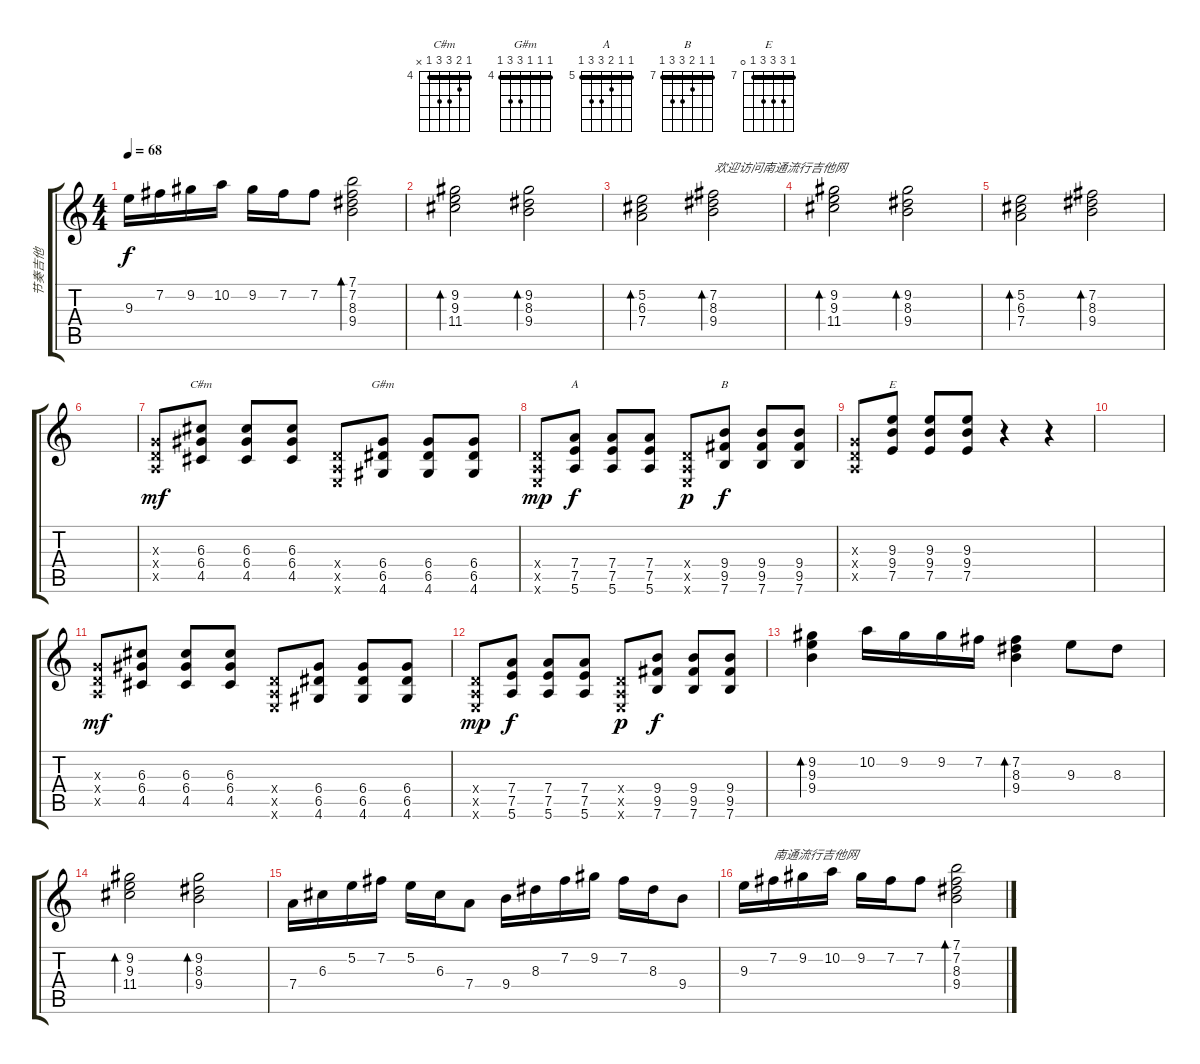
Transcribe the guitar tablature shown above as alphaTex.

\track ("节奏吉他" "节奏吉他") {instrument acousticguitarsteel}
\staff {score tabs}
\tuning (E4 B3 G3 D3 A2 E2) {hide}
\chord ("C#m" 4 5 6 6 4 x) {firstfret 4 barre 4}
\chord ("G#m" 4 4 4 6 6 4) {firstfret 4 barre 4}
\chord ("A" 5 5 6 7 7 5) {firstfret 5 barre 5}
\chord ("B" 7 7 8 9 9 7) {firstfret 7 barre 7}
\chord ("E" 7 9 9 9 7 0) {firstfret 7 barre 7}
\ts (4 4)
\tempo 68
\clef g2
\ks c
9.3.16{dy f} 7.2.16 9.2.16 10.2.16 9.2.16 7.2.16 7.2.8 (7.1 7.2 8.3 9.4).2{bd 120} |
(9.2 9.3 11.4).2{bd 240} (9.2 8.3 9.4).2{bd 240} |
(5.2 6.3 7.4).2{bd 240 txt "                        欢迎访问南通流行吉他网"} (7.2 8.3 9.4).2{bd 240} |
(9.2 9.3 11.4).2{bd 240} (9.2 8.3 9.4).2{bd 240} |
(5.2 6.3 7.4).2{bd 240} (7.2 8.3 9.4).2{bd 240} |
|
(0.3{x} 0.4{x} 0.5{x}).8{dy mf volume 8 instrument overdrivenguitar} (6.3 6.4 4.5).8{ch "C#m"} (6.3 6.4 4.5).8 (6.3 6.4 4.5).8 (0.4{x} 0.5{x} 0.6{x}).8 (6.4 6.5 4.6).8{ch "G#m"} (6.4 6.5 4.6).8 (6.4 6.5 4.6).8 |
(0.4{x} 0.5{x} 0.6{x}).8{dy mp} (7.4 7.5 5.6).8{ch "A" dy f} (7.4 7.5 5.6).8 (7.4 7.5 5.6).8 (0.4{x} 0.5{x} 0.6{x}).8{dy p} (9.4 9.5 7.6).8{ch "B" dy f} (9.4 9.5 7.6).8 (9.4 9.5 7.6).8 |
(0.3{x} 0.4{x} 0.5{x}).8 (9.3 9.4 7.5).8{ch "E"} (9.3 9.4 7.5).8 (9.3 9.4 7.5).8 r.4 r.4 |
|
(0.3{x} 0.4{x} 0.5{x}).8{dy mf} (6.3 6.4 4.5).8 (6.3 6.4 4.5).8 (6.3 6.4 4.5).8 (0.4{x} 0.5{x} 0.6{x}).8 (6.4 6.5 4.6).8 (6.4 6.5 4.6).8 (6.4 6.5 4.6).8 |
(0.4{x} 0.5{x} 0.6{x}).8{dy mp} (7.4 7.5 5.6).8{dy f} (7.4 7.5 5.6).8 (7.4 7.5 5.6).8 (0.4{x} 0.5{x} 0.6{x}).8{dy p} (9.4 9.5 7.6).8{dy f} (9.4 9.5 7.6).8 (9.4 9.5 7.6).8 |
(9.2 9.3 9.4).4{bd 240 instrument acousticguitarsteel} 10.2.16 9.2.16 9.2.16 7.2.16 (7.2 8.3 9.4).4{bd 240} 9.3.8 8.3.8 |
(9.2 9.3 11.4).2{bd 240} (9.2 8.3 9.4).2{bd 120} |
7.4.16 6.3.16 5.2.16 7.2.16 5.2.16 6.3.16 7.4.8 9.4.16 8.3.16 7.2.16 9.2.16 7.2.16 8.3.16 9.4.8 |
9.3.16 7.2.16{txt "南通流行吉他网"} 9.2.16 10.2.16 9.2.16 7.2.16 7.2.8 (7.1 7.2 8.3 9.4).2{bd 120}
